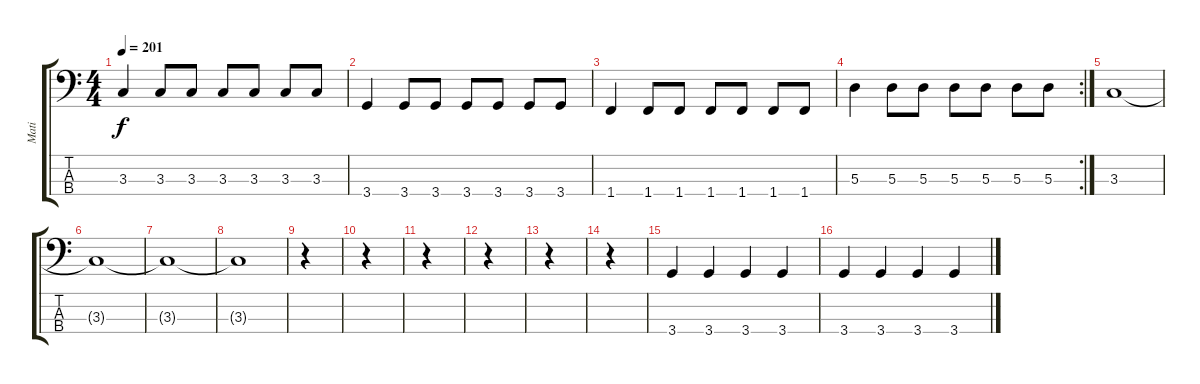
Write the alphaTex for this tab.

\track ("Mati" "Mati") {instrument electricbasspick}
\staff {score tabs}
\tuning (G2 D2 A1 E1) {hide}
\ts (4 4)
\tempo 201
\clef f4
\ks c
3.3.4{dy f} 3.3.8 3.3.8 3.3.8 3.3.8 3.3.8 3.3.8 |
3.4.4 3.4.8 3.4.8 3.4.8 3.4.8 3.4.8 3.4.8 |
1.4.4 1.4.8 1.4.8 1.4.8 1.4.8 1.4.8 1.4.8 |
\rc 2
5.3.4 5.3.8 5.3.8 5.3.8 5.3.8 5.3.8 5.3.8 |
3.3.1 |
3.3{t}.1 |
3.3{t}.1 |
3.3{t}.1 |
r.4 |
r.4 |
r.4 |
r.4 |
r.4 |
r.4 |
3.4.4 3.4.4 3.4.4 3.4.4 |
3.4.4 3.4.4 3.4.4 3.4.4
